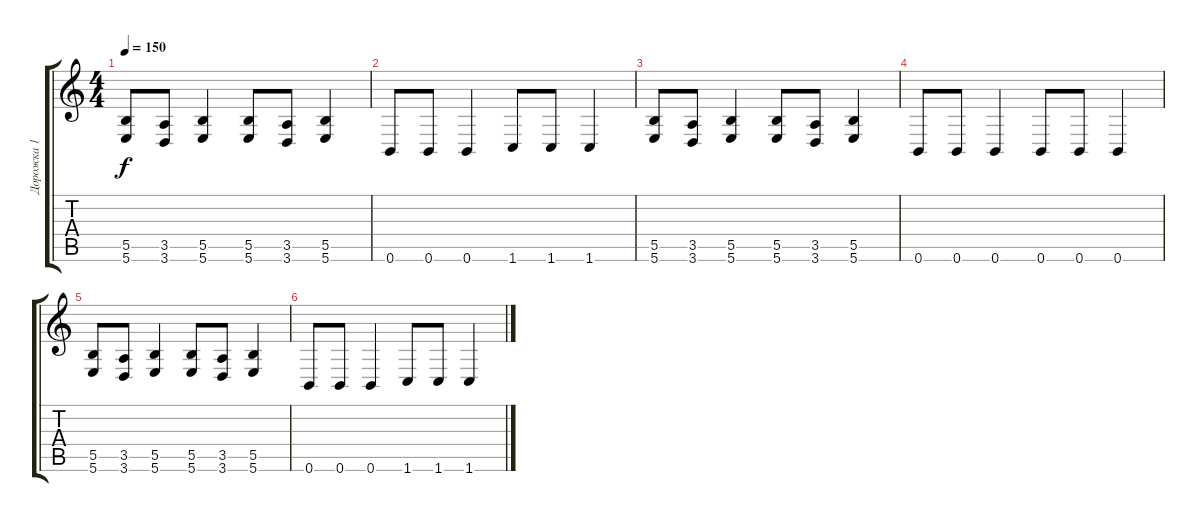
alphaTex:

\track ("Дорожка 1" "Дорожка 1") {instrument distortionguitar}
\staff {score tabs}
\tuning (Db4 Ab3 E3 B2 Gb2 B1) {hide}
\ts (4 4)
\tempo 150
\clef g2
\ks c
(5.5 5.6).8{dy f} (3.5 3.6).8 (5.5 5.6).4 (5.5 5.6).8 (3.5 3.6).8 (5.5 5.6).4 |
0.6.8 0.6.8 0.6.4 1.6.8 1.6.8 1.6.4 |
(5.5 5.6).8 (3.5 3.6).8 (5.5 5.6).4 (5.5 5.6).8 (3.5 3.6).8 (5.5 5.6).4 |
0.6.8 0.6.8 0.6.4 0.6.8 0.6.8 0.6.4 |
(5.5 5.6).8 (3.5 3.6).8 (5.5 5.6).4 (5.5 5.6).8 (3.5 3.6).8 (5.5 5.6).4 |
0.6.8 0.6.8 0.6.4 1.6.8 1.6.8 1.6.4
